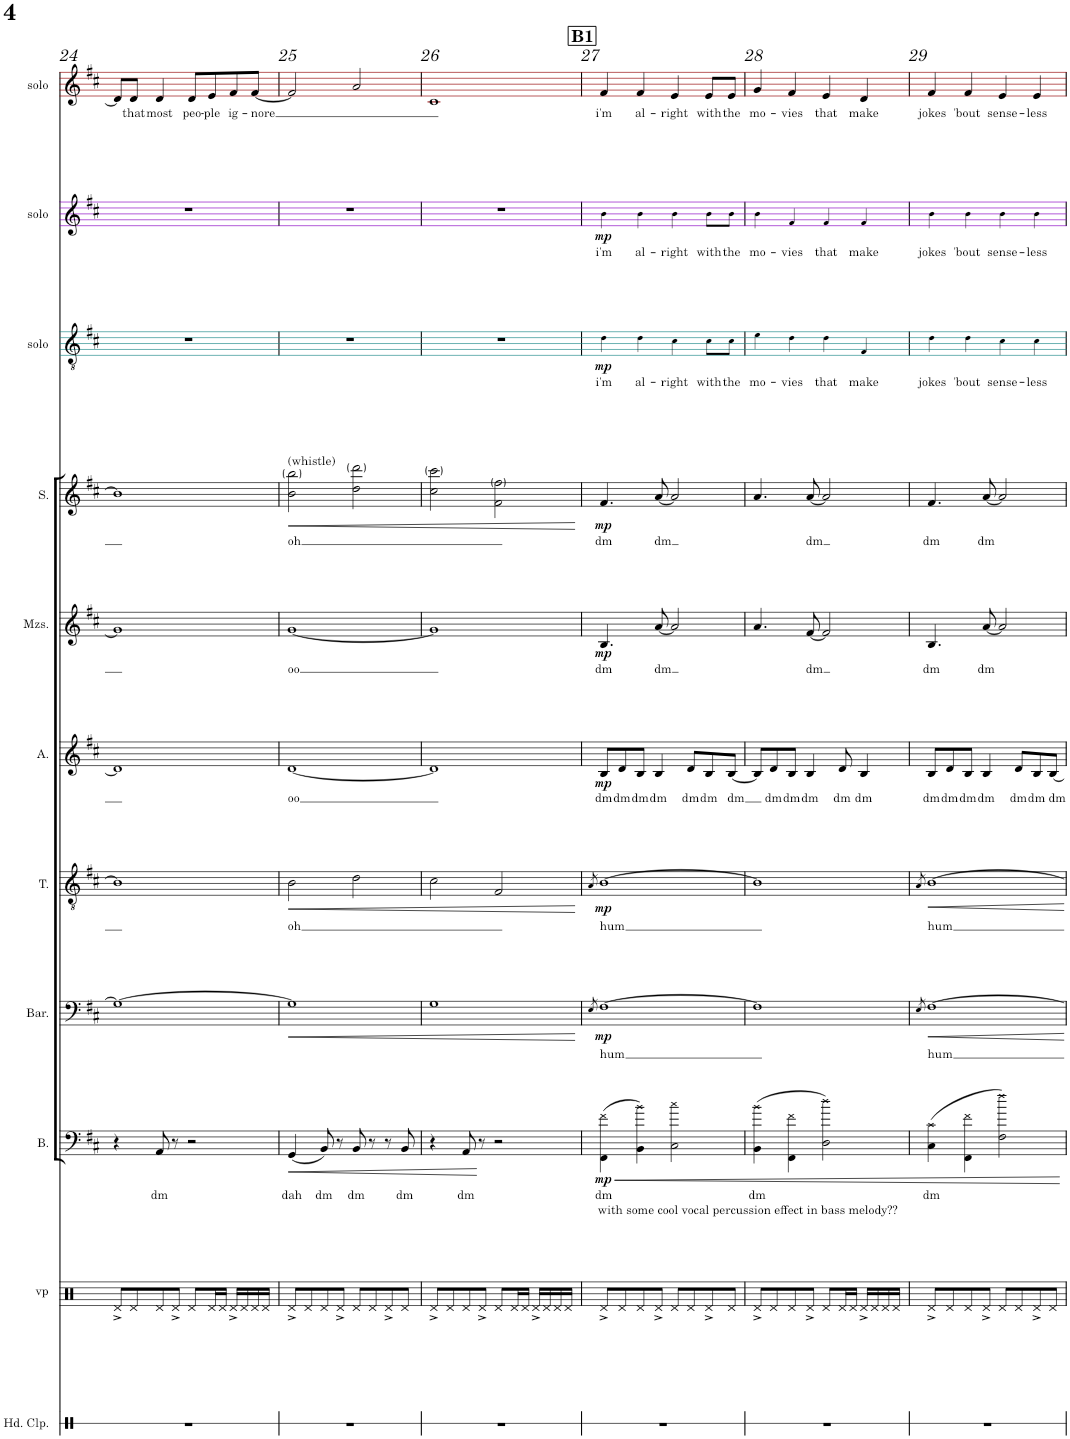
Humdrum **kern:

**kern	**kern	**kern	**text	**dynam	**kern	**text	**dynam	**kern	**text	**dynam	**kern	**text	**dynam	**kern	**text	**dynam	**kern	**text	**dynam	**kern	**text	**dynam	**kern	**text	**dynam	**kern	**text
*part11	*part10	*part9	*part9	*part9	*part8	*part8	*part8	*part7	*part7	*part7	*part6	*part6	*part6	*part5	*part5	*part5	*part4	*part4	*part4	*part3	*part3	*part3	*part2	*part2	*part2	*part1	*part1
*staff11	*staff10	*staff9	*staff9	*staff9	*staff8	*staff8	*staff8	*staff7	*staff7	*staff7	*staff6	*staff6	*staff6	*staff5	*staff5	*staff5	*staff4	*staff4	*staff4	*staff3	*staff3	*staff3	*staff2	*staff2	*staff2	*staff1	*staff1
*I"Hand Clap	*I"vp	*I"Bass	*	*	*I"Baritone	*	*	*I"Tenor	*	*	*I"Alto	*	*	*I"Mezzo-soprano	*	*	*I"Soprano	*	*	*I"solo	*	*	*I"solo	*	*	*I"solo	*
*I'Hd. Clp.	*I'vp	*I'B.	*	*	*I'Bar.	*	*	*I'T.	*	*	*I'A.	*	*	*I'Mzs.	*	*	*I'S.	*	*	*I'solo	*	*	*I'solo	*	*	*I'solo	*
!!LO:PB:g=z
*clefX	*clefX	*clefF4	*	*	*clefF4	*	*	*clefGv2	*	*	*clefG2	*	*	*clefG2	*	*	*clefG2	*	*	*clefGv2	*	*	*clefG2	*	*	*clefG2	*
*k[]	*k[]	*k[f#c#]	*	*	*k[f#c#]	*	*	*k[f#c#]	*	*	*k[f#c#]	*	*	*k[f#c#]	*	*	*k[f#c#]	*	*	*k[f#c#]	*	*	*k[f#c#]	*	*	*k[f#c#]	*
*M4/4	*M4/4	*M4/4	*	*	*M4/4	*	*	*M4/4	*	*	*M4/4	*	*	*M4/4	*	*	*M4/4	*	*	*M4/4	*	*	*M4/4	*	*	*M4/4	*
=24	=24	=24	=24	=24	=24	=24	=24	=24	=24	=24	=24	=24	=24	=24	=24	=24	=24	=24	=24	=24	=24	=24	=24	=24	=24	=24	=24
1r	8Rd^/L	4r	.	.	1G_	.	.	1B]	.	.	1d]	.	.	1g]	.	.	1b]	.	.	1r	.	.	1r	.	.	8d/L]	.
!	!	!	!	!	!	!	!	!	!	!	!	!	!	!	!	!	!	!	!	!	!	!	!	!	!	!	!LO:LY:b
.	8Rd/	.	.	.	.	.	.	.	.	.	.	.	.	.	.	.	.	.	.	.	.	.	.	.	.	8d/J	that
!	!	!	!LO:LY:b	!	!	!	!	!	!	!	!	!	!	!	!	!	!	!	!	!	!	!	!	!	!	!	!LO:LY:b
.	8Rd/	8AA/	dm	.	.	.	.	.	.	.	.	.	.	.	.	.	.	.	.	.	.	.	.	.	.	4d/	most
.	8Rd^/J	8r	.	.	.	.	.	.	.	.	.	.	.	.	.	.	.	.	.	.	.	.	.	.	.	.	.
!	!	!	!	!	!	!	!	!	!	!	!	!	!	!	!	!	!	!	!	!	!	!	!	!	!	!	!LO:LY:b
.	8Rd/L	2r	.	.	.	.	.	.	.	.	.	.	.	.	.	.	.	.	.	.	.	.	.	.	.	8d/L	peo-
!	!	!	!	!	!	!	!	!	!	!	!	!	!	!	!	!	!	!	!	!	!	!	!	!	!	!	!LO:LY:b
.	16Rd/L	.	.	.	.	.	.	.	.	.	.	.	.	.	.	.	.	.	.	.	.	.	.	.	.	8e/	-ple
.	16Rd/JJ	.	.	.	.	.	.	.	.	.	.	.	.	.	.	.	.	.	.	.	.	.	.	.	.	.	.
!	!	!	!	!	!	!	!	!	!	!	!	!	!	!	!	!	!	!	!	!	!	!	!	!	!	!	!LO:LY:b
.	16Rd^/LL	.	.	.	.	.	.	.	.	.	.	.	.	.	.	.	.	.	.	.	.	.	.	.	.	8f#/	ig-
.	16Rd/	.	.	.	.	.	.	.	.	.	.	.	.	.	.	.	.	.	.	.	.	.	.	.	.	.	.
!	!	!	!	!	!	!	!	!	!	!	!	!	!	!	!	!	!	!	!	!	!	!	!	!	!	!	!LO:LY:b
.	16Rd/	.	.	.	.	.	.	.	.	.	.	.	.	.	.	.	.	.	.	.	.	.	.	.	.	[8f#/J	-nore
.	16Rd/JJ	.	.	.	.	.	.	.	.	.	.	.	.	.	.	.	.	.	.	.	.	.	.	.	.	.	.
=25	=25	=25	=25	=25	=25	=25	=25	=25	=25	=25	=25	=25	=25	=25	=25	=25	=25	=25	=25	=25	=25	=25	=25	=25	=25	=25	=25
!	!	!	!	!	!	!	!	!	!	!	!	!	!	!	!	!	!LO:TX:a:t=(whistle)	!	!	!	!	!	!	!	!	!	!
!	!	!	!LO:LY:b	!LO:HP:b	!	!	!LO:HP:b	!	!LO:LY:b	!LO:HP:b	!	!LO:LY:b	!	!	!LO:LY:b	!	!	!LO:LY:b	!LO:HP:b	!	!	!	!	!	!	!	!
1r	8Rd^/L	(4GG/	dah	<	1G]	.	<	2B\	oh	<	[1d	oo	.	[1g	oo	.	2b\ 2bb\	oh	<	1r	.	.	1r	.	.	2f#/]	.
.	8Rd/	.	.	.	.	.	.	.	.	.	.	.	.	.	.	.	.	.	.	.	.	.	.	.	.	.	.
!	!	!	!LO:LY:b	!	!	!	!	!	!	!	!	!	!	!	!	!	!	!	!	!	!	!	!	!	!	!	!
.	8Rd/	8BB/)	dm	.	.	.	.	.	.	.	.	.	.	.	.	.	.	.	.	.	.	.	.	.	.	.	.
.	8Rd^/J	8r	.	.	.	.	.	.	.	.	.	.	.	.	.	.	.	.	.	.	.	.	.	.	.	.	.
!	!	!	!LO:LY:b	!	!	!	!	!	!	!	!	!	!	!	!	!	!	!	!	!	!	!	!	!	!	!	!
.	8Rd/L	8BB/	dm	.	.	.	.	2d\	.	.	.	.	.	.	.	.	2dd\ 2ddd\	.	.	.	.	.	.	.	.	2a/	.
.	8Rd/	8r	.	.	.	.	.	.	.	.	.	.	.	.	.	.	.	.	.	.	.	.	.	.	.	.	.
.	8Rd^/	8r	.	.	.	.	.	.	.	.	.	.	.	.	.	.	.	.	.	.	.	.	.	.	.	.	.
!	!	!	!LO:LY:b	!	!	!	!	!	!	!	!	!	!	!	!	!	!	!	!	!	!	!	!	!	!	!	!
.	8Rd/J	8BB/	dm	.	.	.	.	.	.	.	.	.	.	.	.	.	.	.	.	.	.	.	.	.	.	.	.
=26	=26	=26	=26	=26	=26	=26	=26	=26	=26	=26	=26	=26	=26	=26	=26	=26	=26	=26	=26	=26	=26	=26	=26	=26	=26	=26	=26
1r	8Rd^/L	4r	.	.	1G	.	.	2c#\	.	.	1d]	.	.	1g]	.	.	2cc#\ 2ccc#\	.	.	1r	.	.	1r	.	.	1c#	.
.	8Rd/	.	.	.	.	.	.	.	.	.	.	.	.	.	.	.	.	.	.	.	.	.	.	.	.	.	.
!	!	!	!LO:LY:b	!	!	!	!	!	!	!	!	!	!	!	!	!	!	!	!	!	!	!	!	!	!	!	!
.	8Rd/	8AA/	dm	.	.	.	.	.	.	.	.	.	.	.	.	.	.	.	.	.	.	.	.	.	.	.	.
.	8Rd^/J	8r	.	[	.	.	.	.	.	.	.	.	.	.	.	.	.	.	.	.	.	.	.	.	.	.	.
.	8Rd/L	2r	.	.	.	.	.	2F#/	.	.	.	.	.	.	.	.	2f#\ 2ff#\	.	.	.	.	.	.	.	.	.	.
.	16Rd/L	.	.	.	.	.	.	.	.	.	.	.	.	.	.	.	.	.	.	.	.	.	.	.	.	.	.
.	16Rd/JJ	.	.	.	.	.	.	.	.	.	.	.	.	.	.	.	.	.	.	.	.	.	.	.	.	.	.
.	16Rd^/LL	.	.	.	.	.	.	.	.	.	.	.	.	.	.	.	.	.	.	.	.	.	.	.	.	.	.
.	16Rd/	.	.	.	.	.	.	.	.	.	.	.	.	.	.	.	.	.	.	.	.	.	.	.	.	.	.
.	16Rd/	.	.	.	.	.	.	.	.	.	.	.	.	.	.	.	.	.	.	.	.	.	.	.	.	.	.
.	16Rd/JJ	.	.	.	.	.	.	.	.	.	.	.	.	.	.	.	.	.	.	.	.	.	.	.	.	.	.
.	.	.	.	.	.	.	[	.	.	[	.	.	.	.	.	.	.	.	[	.	.	.	.	.	.	.	.
!!LO:REH:place=s1:a:B:cj:fs=14:t=B1
=27	=27	=27	=27	=27	=27	=27	=27	=27	=27	=27	=27	=27	=27	=27	=27	=27	=27	=27	=27	=27	=27	=27	=27	=27	=27	=27	=27
.	.	.	.	.	8qE/	.	.	8qA/	.	.	.	.	.	.	.	.	.	.	.	.	.	.	.	.	.	.	.
!	!	!LO:TX:b:t=with some cool vocal percussion effect in bass melody??	!	!	!	!	!	!	!	!	!	!	!	!	!	!	!	!	!	!	!	!	!	!	!	!	!
!	!	!	!LO:LY:b	!LO:HP:b	!	!LO:LY:b	!	!	!LO:LY:b	!	!	!LO:LY:b	!	!	!LO:LY:b	!	!	!LO:LY:b	!	!	!LO:LY:b	!	!	!LO:LY:b	!	!	!LO:LY:b
!	!	!	!	!LO:DY:n=1:b	!	!	!LO:DY:b	!	!	!LO:DY:b	!	!	!LO:DY:b	!	!	!LO:DY:b	!	!	!LO:DY:b	!	!	!LO:DY:b	!	!	!LO:DY:b	!	!
1r	8Rd^/L	(4FF#\ 4f#!\	dm	< mp	[1F#	hum	mp	[1B	hum	mp	8B/L	dm	mp	4.B/	dm	mp	4.f#/	dm	mp	4d!\	i'm	mp	4b!\	i'm	mp	4f#/	i'm
!	!	!	!	!	!	!	!	!	!	!	!	!LO:LY:b	!	!	!	!	!	!	!	!	!	!	!	!	!	!	!
.	8Rd/	.	.	.	.	.	.	.	.	.	8d/	dm	.	.	.	.	.	.	.	.	.	.	.	.	.	.	.
!	!	!	!	!	!	!	!	!	!	!	!	!LO:LY:b	!	!	!	!	!	!	!	!	!LO:LY:b	!	!	!LO:LY:b	!	!	!LO:LY:b
.	8Rd/	4BB\ 4b!\)	.	.	.	.	.	.	.	.	8B/J	dm	.	.	.	.	.	.	.	4d!\	al-	.	4b!\	al-	.	4f#/	al-
!	!	!	!	!	!	!	!	!	!	!	!	!LO:LY:b	!	!	!LO:LY:b	!	!	!LO:LY:b	!	!	!	!	!	!	!	!	!
.	8Rd^/J	.	.	.	.	.	.	.	.	.	4B/	dm	.	[8a/	dm	.	[8a/	dm	.	.	.	.	.	.	.	.	.
!	!	!	!	!	!	!	!	!	!	!	!	!	!	!	!	!	!	!	!	!	!LO:LY:b	!	!	!LO:LY:b	!	!	!LO:LY:b
.	8Rd/L	2C#\ 2cc#!\	.	.	.	.	.	.	.	.	.	.	.	2a/]	.	.	2a/]	.	.	4c#!\	-right	.	4b!\	-right	.	4e/	-right
!	!	!	!	!	!	!	!	!	!	!	!	!LO:LY:b	!	!	!	!	!	!	!	!	!	!	!	!	!	!	!
.	8Rd/	.	.	.	.	.	.	.	.	.	8d/L	dm	.	.	.	.	.	.	.	.	.	.	.	.	.	.	.
!	!	!	!	!	!	!	!	!	!	!	!	!LO:LY:b	!	!	!	!	!	!	!	!	!LO:LY:b	!	!	!LO:LY:b	!	!	!LO:LY:b
.	8Rd^/	.	.	.	.	.	.	.	.	.	8B/	dm	.	.	.	.	.	.	.	8c#!\L	with	.	8b!\L	with	.	8e/L	with
!	!	!	!	!	!	!	!	!	!	!	!	!LO:LY:b	!	!	!	!	!	!	!	!	!LO:LY:b	!	!	!LO:LY:b	!	!	!LO:LY:b
.	8Rd/J	.	.	.	.	.	.	.	.	.	[8B/J	dm	.	.	.	.	.	.	.	8c#!\J	the	.	8b!\J	the	.	8e/J	the
=28	=28	=28	=28	=28	=28	=28	=28	=28	=28	=28	=28	=28	=28	=28	=28	=28	=28	=28	=28	=28	=28	=28	=28	=28	=28	=28	=28
!	!	!	!LO:LY:b	!	!	!	!	!	!	!	!	!	!	!	!	!	!	!	!	!	!LO:LY:b	!	!	!LO:LY:b	!	!	!LO:LY:b
1r	8Rd^/L	(4BB\ 4b!\	dm	.	1F#]	.	.	1B]	.	.	8B/L]	.	.	4.a/	.	.	4.a/	.	.	4e!\	mo-	.	4b!\	mo-	.	4g/	mo-
!	!	!	!	!	!	!	!	!	!	!	!	!LO:LY:b	!	!	!	!	!	!	!	!	!	!	!	!	!	!	!
.	8Rd/	.	.	.	.	.	.	.	.	.	8d/	dm	.	.	.	.	.	.	.	.	.	.	.	.	.	.	.
!	!	!	!	!	!	!	!	!	!	!	!	!LO:LY:b	!	!	!	!	!	!	!	!	!LO:LY:b	!	!	!LO:LY:b	!	!	!LO:LY:b
.	8Rd/	4FF#\ 4f#!\	.	.	.	.	.	.	.	.	8B/J	dm	.	.	.	.	.	.	.	4d!\	-vies	.	4f#!/	-vies	.	4f#/	-vies
!	!	!	!	!	!	!	!	!	!	!	!	!LO:LY:b	!	!	!LO:LY:b	!	!	!LO:LY:b	!	!	!	!	!	!	!	!	!
.	8Rd^/J	.	.	.	.	.	.	.	.	.	4B/	dm	.	[8f#/	dm	.	[8a/	dm	.	.	.	.	.	.	.	.	.
!	!	!	!	!	!	!	!	!	!	!	!	!	!	!	!	!	!	!	!	!	!LO:LY:b	!	!	!LO:LY:b	!	!	!LO:LY:b
.	8Rd/L	2D\ 2dd!\)	.	.	.	.	.	.	.	.	.	.	.	2f#/]	.	.	2a/]	.	.	4d!\	that	.	4f#!/	that	.	4e/	that
!	!	!	!	!	!	!	!	!	!	!	!	!LO:LY:b	!	!	!	!	!	!	!	!	!	!	!	!	!	!	!
.	16Rd/L	.	.	.	.	.	.	.	.	.	8d/	dm	.	.	.	.	.	.	.	.	.	.	.	.	.	.	.
.	16Rd/JJ	.	.	.	.	.	.	.	.	.	.	.	.	.	.	.	.	.	.	.	.	.	.	.	.	.	.
!	!	!	!	!	!	!	!	!	!	!	!	!LO:LY:b	!	!	!	!	!	!	!	!	!LO:LY:b	!	!	!LO:LY:b	!	!	!LO:LY:b
.	16Rd^/LL	.	.	.	.	.	.	.	.	.	4B/	dm	.	.	.	.	.	.	.	4F#!/	make	.	4f#!/	make	.	4d/	make
.	16Rd/	.	.	.	.	.	.	.	.	.	.	.	.	.	.	.	.	.	.	.	.	.	.	.	.	.	.
.	16Rd/	.	.	.	.	.	.	.	.	.	.	.	.	.	.	.	.	.	.	.	.	.	.	.	.	.	.
.	16Rd/JJ	.	.	.	.	.	.	.	.	.	.	.	.	.	.	.	.	.	.	.	.	.	.	.	.	.	.
=29	=29	=29	=29	=29	=29	=29	=29	=29	=29	=29	=29	=29	=29	=29	=29	=29	=29	=29	=29	=29	=29	=29	=29	=29	=29	=29	=29
.	.	.	.	.	8qE/	.	.	8qA/	.	.	.	.	.	.	.	.	.	.	.	.	.	.	.	.	.	.	.
!	!	!	!LO:LY:b	!	!	!LO:LY:b	!	!	!LO:LY:b	!	!	!LO:LY:b	!	!	!LO:LY:b	!	!	!LO:LY:b	!	!	!LO:LY:b	!	!	!LO:LY:b	!	!	!LO:LY:b
1r	8Rd^/L	(4C#\ 4c#!\	dm	.	[1F#	hum	.	[1B	hum	.	8B/L	dm	.	4.B/	dm	.	4.f#/	dm	.	4d!\	jokes	.	4b!\	jokes	.	4f#/	jokes
!	!	!	!	!	!	!	!	!	!	!	!	!LO:LY:b	!	!	!	!	!	!	!	!	!	!	!	!	!	!	!
.	8Rd/	.	.	.	.	.	.	.	.	.	8d/	dm	.	.	.	.	.	.	.	.	.	.	.	.	.	.	.
!	!	!	!	!	!	!	!	!	!	!	!	!LO:LY:b	!	!	!	!	!	!	!	!	!LO:LY:b	!	!	!LO:LY:b	!	!	!LO:LY:b
.	8Rd/	4FF#\ 4f#!\	.	.	.	.	.	.	.	.	8B/J	dm	.	.	.	.	.	.	.	4d!\	'bout	.	4b!\	'bout	.	4f#/	'bout
!	!	!	!	!	!	!	!	!	!	!	!	!LO:LY:b	!	!	!LO:LY:b	!	!	!LO:LY:b	!	!	!	!	!	!	!	!	!
.	8Rd^/J	.	.	.	.	.	.	.	.	.	4B/	dm	.	[8a/	dm	.	[8a/	dm	.	.	.	.	.	.	.	.	.
!	!	!	!	!	!	!	!	!	!	!	!	!	!	!	!	!	!	!	!	!	!LO:LY:b	!	!	!LO:LY:b	!	!	!LO:LY:b
.	8Rd/L	2F#\ 2ff#!\)	.	.	.	.	.	.	.	.	.	.	.	2a/]	.	.	2a/]	.	.	4c#!\	sense-	.	4b!\	sense-	.	4e/	sense-
!	!	!	!	!	!	!	!	!	!	!	!	!LO:LY:b	!	!	!	!	!	!	!	!	!	!	!	!	!	!	!
.	8Rd/	.	.	.	.	.	.	.	.	.	8d/L	dm	.	.	.	.	.	.	.	.	.	.	.	.	.	.	.
!	!	!	!	!	!	!	!	!	!	!	!	!LO:LY:b	!	!	!	!	!	!	!	!	!LO:LY:b	!	!	!LO:LY:b	!	!	!LO:LY:b
.	8Rd^/	.	.	.	.	.	.	.	.	.	8B/	dm	.	.	.	.	.	.	.	4c#!\	-less	.	4b!\	-less	.	4e/	-less
!	!	!	!	!	!	!	!	!	!	!	!	!LO:LY:b	!	!	!	!	!	!	!	!	!	!	!	!	!	!	!
.	8Rd/J	.	.	.	.	.	.	.	.	.	[8B/J	dm	.	.	.	.	.	.	.	.	.	.	.	.	.	.	.
.	.	.	.	[	.	.	.	.	.	.	.	.	.	.	.	.	.	.	.	.	.	.	.	.	.	.	.
=	=	=	=	=	=	=	=	=	=	=	=	=	=	=	=	=	=	=	=	=	=	=	=	=	=	=	=
*-	*-	*-	*-	*-	*-	*-	*-	*-	*-	*-	*-	*-	*-	*-	*-	*-	*-	*-	*-	*-	*-	*-	*-	*-	*-	*-	*-
